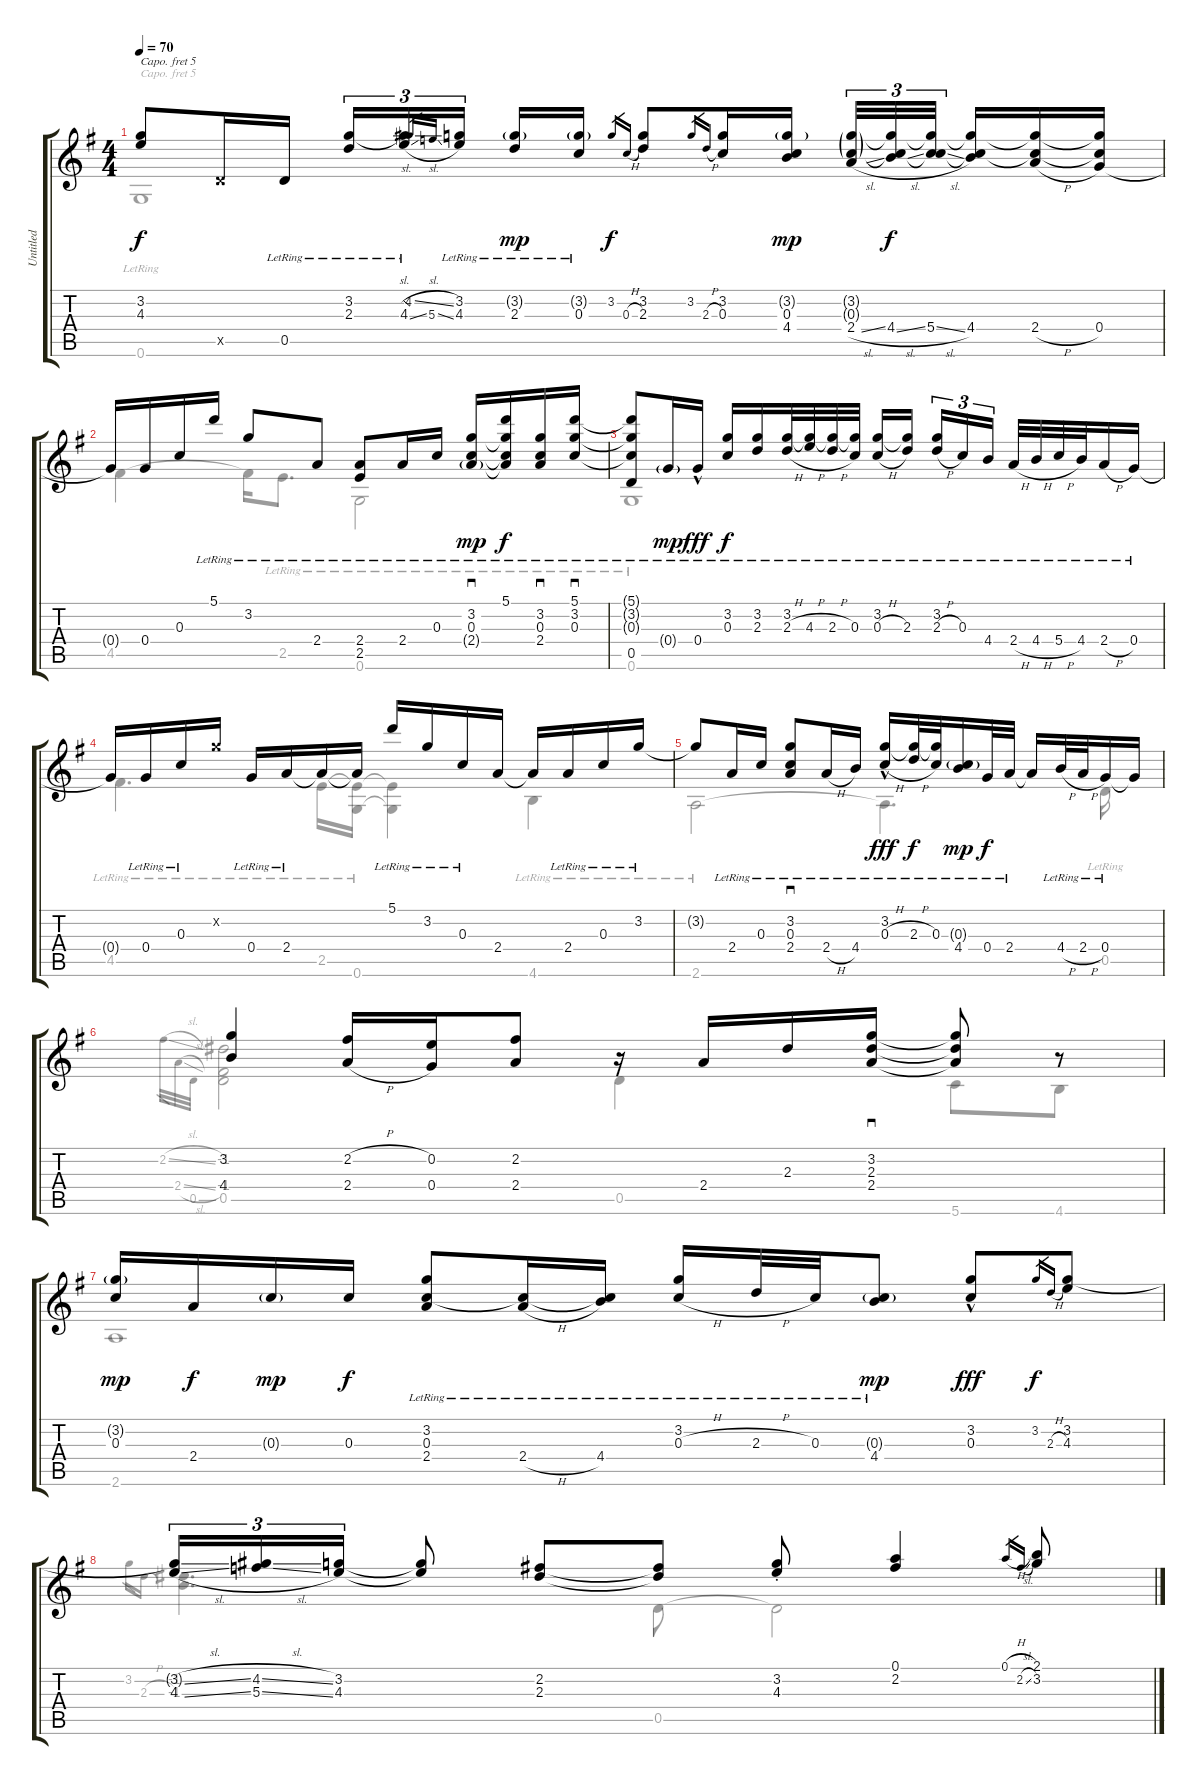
\track ("Untitled" "Untitled") {instrument acousticguitarnylon}
\staff {score tabs}
\capo 5
\tuning (E4 B3 G3 D3 A2 D2) {hide}
\voice
\ts (4 4)
\tempo 70
\clef g2
\ks g
(3.2{t} 4.3{t}).8{dy f} 0.5{x}.16 0.5{lr}.16 (3.2{lr} 2.3{lr}).16{tu (3 2)} (3.2{sl t} 4.3{sl lr}).16{tu (3 2)} 4.2{sl}.16{gr} 5.3{sl}.16{gr} (3.2{lr} 4.3{lr}).16{tu (3 2) beam splitsecondary} (3.2{g lr} 2.3{lr}).16{dy mp} (3.2{g lr} 0.3{lr}).16 3.2.16{gr dy f} 0.3{h}.16{gr} (3.2 2.3).8 3.2.16{gr} 2.3{h}.16{gr} (3.2 0.3).16 (3.2{g} 0.3 4.4).16{dy mp} (3.2{g} 0.3{g} 2.4{sl}).32{tu (3 2)} (3.2{t} 0.3{t} 4.4{sl}).32{tu (3 2) dy f} (3.2{t} 0.3{t} 5.4{sl}).32{tu (3 2) beam splitsecondary} (3.2{t} 0.3{t} 4.4).16 (3.2{t} 0.3{t} 2.4{h}).16 (3.2{t} 0.3{t} 0.4).16 |
0.4{t}.16 0.4.16 0.3.16 5.1{lr}.16 3.2{lr}.8 2.4{lr}.8 (2.4{lr} 2.5{lr}).8 2.4{lr}.16 0.3{lr}.16 (3.2{lr} 0.3{lr} 2.4{g lr}).16{sd dy mp} (5.1{lr} 3.2{t} 0.3{t} 2.4{t}).16{dy f} (3.2{lr} 0.3{lr} 2.4{lr}).16{sd} (5.1{lr} 3.2{lr} 0.3{lr}).16{sd} |
(5.1{t} 3.2{t} 0.3{t} 0.5{lr}).8 0.4{g lr}.16{dy mp} 0.4{hac lr}.16{dy fff} (3.2{lr} 0.3{lr}).16{dy f} (3.2{lr} 2.3{lr}).16 (3.2{lr} 2.3{h lr}).32 (3.2{t} 4.3{h lr}).32 (3.2{t} 2.3{h lr}).32 (3.2{t} 0.3{lr}).32 (3.2{lr} 0.3{h lr}).16 (3.2{t} 2.3{lr}).16{beam splitsecondary} (3.2{lr} 2.3{h lr}).16{tu (3 2)} 0.3{lr}.16{tu (3 2)} 4.4{lr}.16{tu (3 2)} 2.4{h lr}.32 4.4{h lr}.32 5.4{h lr}.32 4.4{lr}.32 2.4{h lr}.16 0.4{lr}.16 |
0.4{t}.16 0.4{lr}.16 0.3{lr}.16 3.2{x}.16 0.4{lr}.16 2.4{lr}.16 2.4{t}.16 2.4{t}.16 5.1{lr}.16 3.2{lr}.16 0.3{lr}.16 2.4.16 2.4{t}.16 2.4{lr}.16 0.3{lr}.16 3.2{lr}.16 |
3.2{t}.8 2.4{lr}.16 0.3{lr}.16 (3.2{lr} 0.3{lr} 2.4{lr}).8{sd} 2.4{h lr}.16 4.4{lr}.16 (3.2{hac lr} 0.3{h hac lr}).16{dy fff} (3.2{t} 2.3{h lr}).32{dy f} (3.2{t} 0.3{lr}).32 (0.3{g lr} 4.4{lr}).16{dy mp} 0.4{lr}.32{dy f} 2.4{lr}.32 2.4{t}.16 4.4{h lr}.32 2.4{h lr}.32 0.4{lr}.16 0.4{t}.16 |
(3.2 4.4).4 (2.2{h} 2.4{h}).16 (0.2 0.4).16 (2.2 2.4).8 r.16 2.4.16 2.3.16 (3.2 2.3 2.4).16{sd} (3.2{t} 2.3{t} 2.4{t}).8 r.8 |
(3.2{g} 0.3).16{dy mp} 2.4.16{dy f} 0.3{g}.16{dy mp} 0.3.16{dy f} (3.2{lr} 0.3{lr} 2.4{lr}).8 (0.3{t} 2.4{h lr}).16 (0.3{t} 4.4{lr}).16 (3.2{lr} 0.3{h lr}).16 2.3{h lr}.32 0.3{lr}.32 (0.3{g lr} 4.4{lr}).8{dy mp} (3.2{hac} 0.3{hac}).8{dy fff} 3.2.16{gr dy f} 2.3{h}.16{gr} (3.2 4.3).8 |
(3.2{sl t} 4.3{sl}).16{tu (3 2)} (4.2{sl} 5.3{sl}).16{tu (3 2)} (3.2 4.3).16{tu (3 2)} (3.2{t} 4.3{t}).8 (2.2 2.3).8 (2.2{t} 2.3{t}).8 (3.2{st} 4.3{st}).8 (0.1 2.2).4 0.1{h}.16{gr} 2.2{sl}.16{gr} (2.1 3.2).8
\voice
\clef g2
\ottava regular
\simile none
\ks g
0.6{lr}.1{dy f} |
4.5.4 4.5{t}.16 2.5{lr}.8{d} 0.6{lr}.2 |
0.6{lr}.1 |
4.5{lr}.4{d} 2.5{lr}.16 (2.5{t} 0.6{lr}).16 (2.5{t} 0.6{t}).4 4.6{lr}.4 |
2.6{lr}.2 2.6{t}.4{d} 0.5{lr}.16 |
2.2{sl}.32{gr} 2.4{sl}.32{gr} 0.5.32{gr} (-1.2 -1.4 0.5).2 0.5.4 5.6.8 4.6.8 |
2.6.1 |
3.2.16{gr} 2.3{h}.16{gr} (-1.2 -1.3).4{d} 0.5.8 0.5{t}.2
